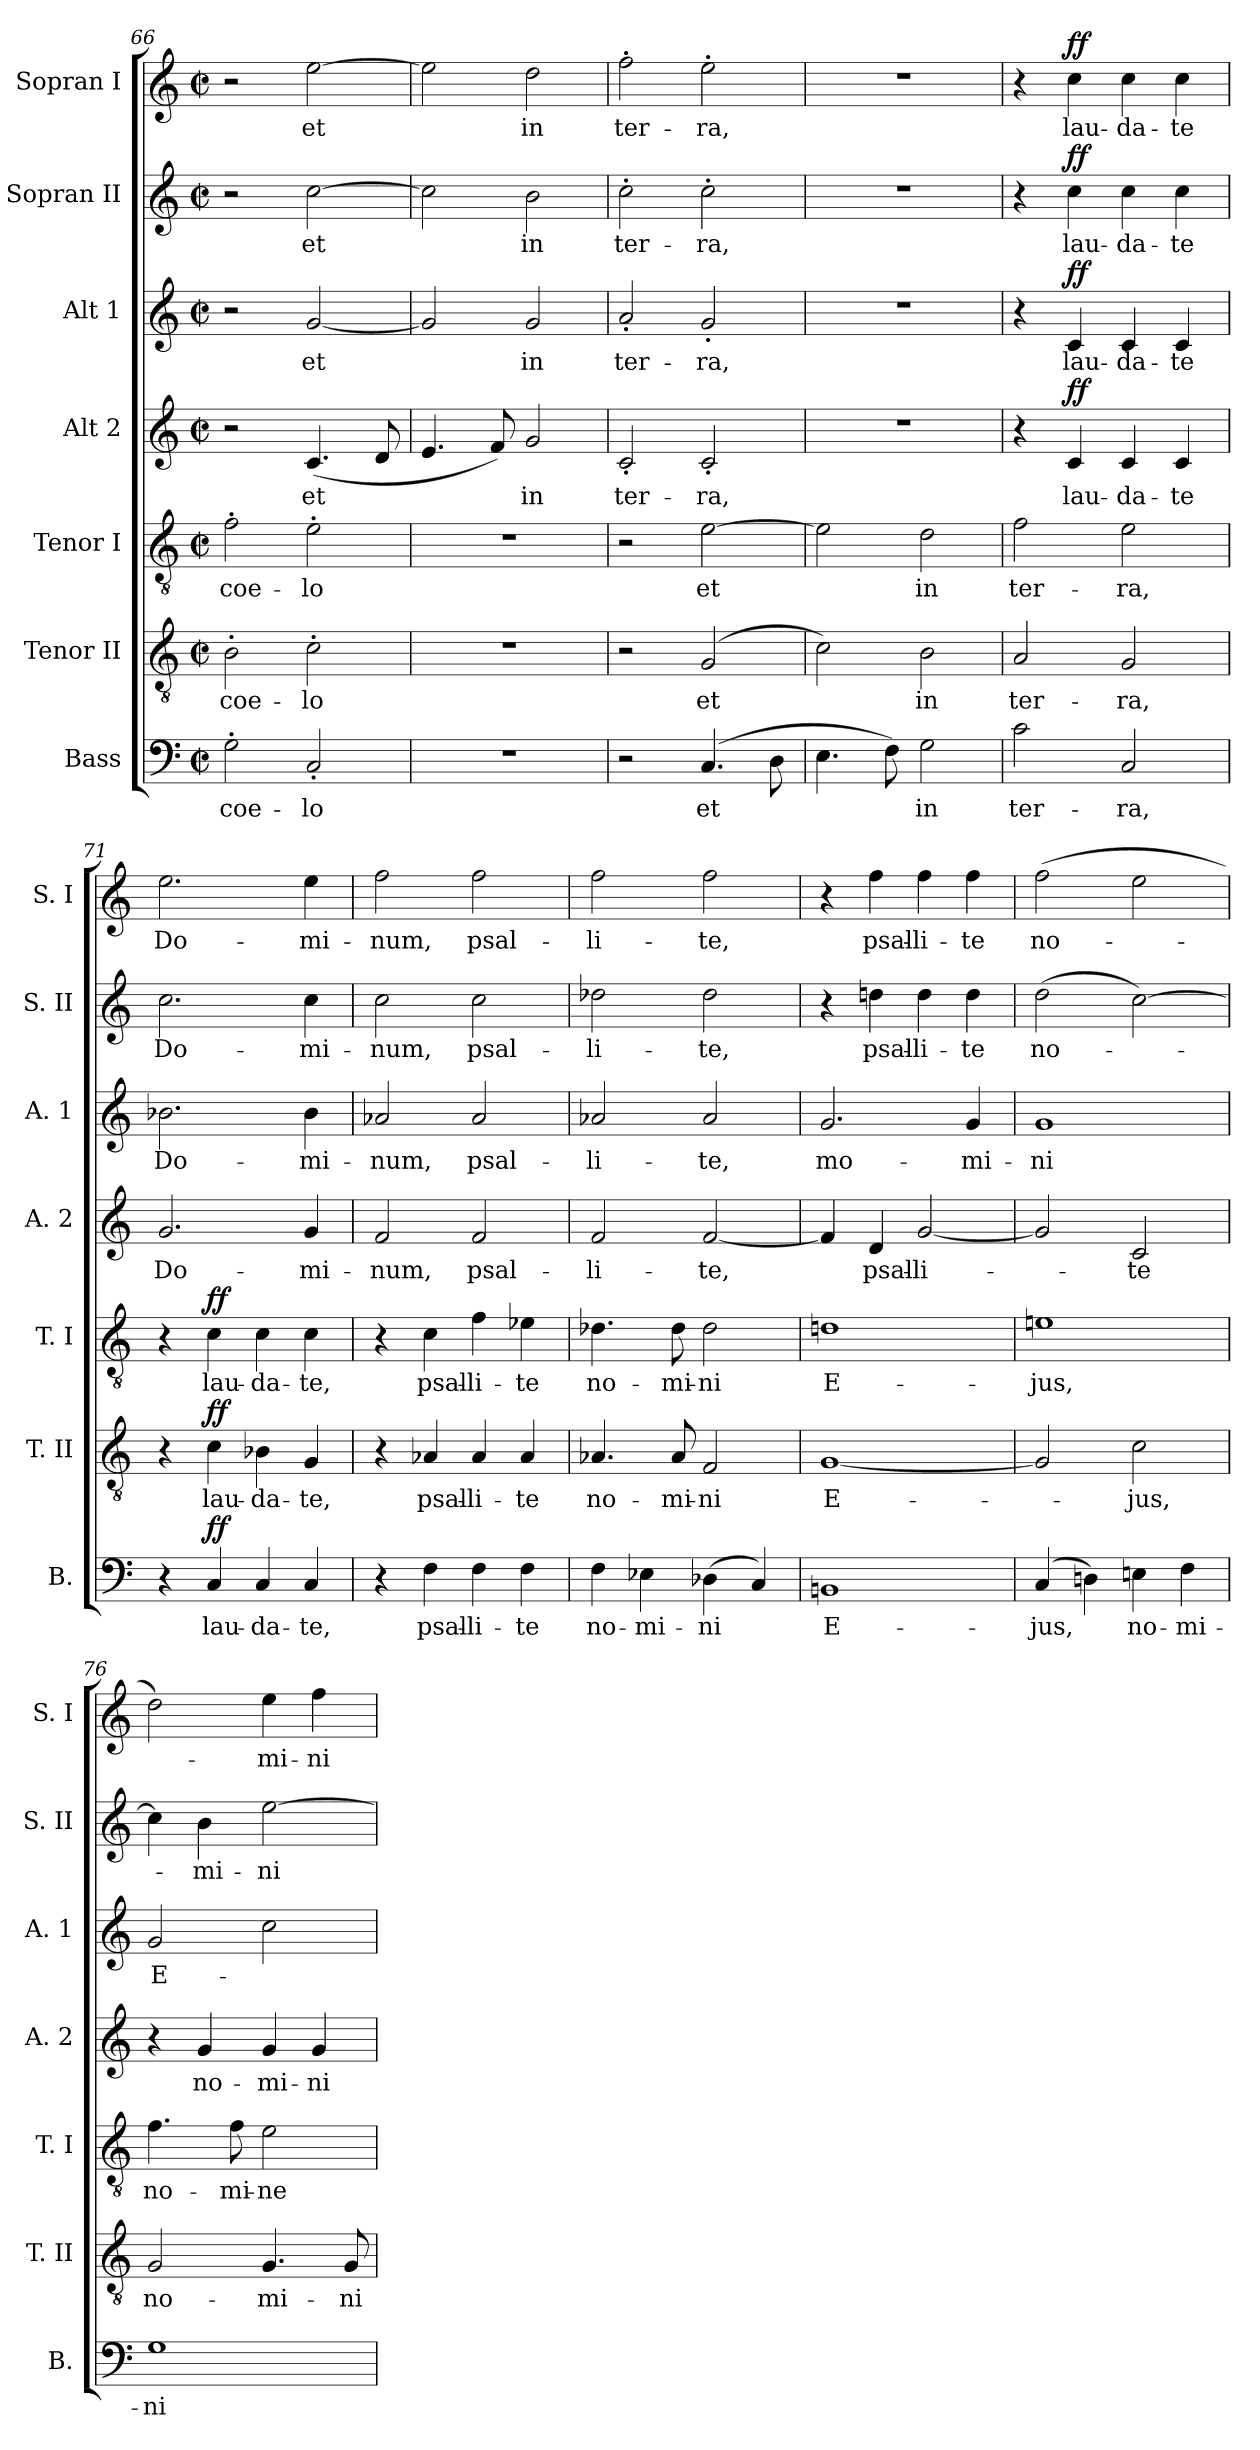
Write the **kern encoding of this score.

**kern	**text	**dynam	**kern	**text	**dynam	**kern	**text	**dynam	**kern	**text	**dynam	**kern	**text	**dynam	**kern	**text	**dynam	**kern	**text	**dynam
*part7	*part7	*part7	*part6	*part6	*part6	*part5	*part5	*part5	*part4	*part4	*part4	*part3	*part3	*part3	*part2	*part2	*part2	*part1	*part1	*part1
*staff7	*staff7	*staff7	*staff6	*staff6	*staff6	*staff5	*staff5	*staff5	*staff4	*staff4	*staff4	*staff3	*staff3	*staff3	*staff2	*staff2	*staff2	*staff1	*staff1	*staff1
*I"Bass	*	*	*I"Tenor II	*	*	*I"Tenor I	*	*	*I"Alt 2	*	*	*I"Alt 1	*	*	*I"Sopran II	*	*	*I"Sopran I	*	*
*I'B.	*	*	*I'T. II	*	*	*I'T. I	*	*	*I'A. 2	*	*	*I'A. 1	*	*	*I'S. II	*	*	*I'S. I	*	*
*clefF4	*	*	*clefGv2	*	*	*clefGv2	*	*	*clefG2	*	*	*clefG2	*	*	*clefG2	*	*	*clefG2	*	*
*k[]	*	*	*k[]	*	*	*k[]	*	*	*k[]	*	*	*k[]	*	*	*k[]	*	*	*k[]	*	*
*C:	*	*	*C:	*	*	*C:	*	*	*C:	*	*	*C:	*	*	*C:	*	*	*C:	*	*
*M2/2	*	*	*M2/2	*	*	*M2/2	*	*	*M2/2	*	*	*M2/2	*	*	*M2/2	*	*	*M2/2	*	*
*met(c|)	*	*	*met(c|)	*	*	*met(c|)	*	*	*met(c|)	*	*	*met(c|)	*	*	*met(c|)	*	*	*met(c|)	*	*
=66	=66	=66	=66	=66	=66	=66	=66	=66	=66	=66	=66	=66	=66	=66	=66	=66	=66	=66	=66	=66
!	!LO:LY:b	!	!	!LO:LY:b	!	!	!LO:LY:b	!	!	!	!	!	!	!	!	!	!	!	!	!
2G'>\	coe-	.	2B'>\	coe-	.	2f'>\	coe-	.	2r	.	.	2r	.	.	2r	.	.	2r	.	.
!	!LO:LY:b	!	!	!LO:LY:b	!	!	!LO:LY:b	!	!	!LO:LY:b	!	!	!LO:LY:b	!	!	!LO:LY:b	!	!	!LO:LY:b	!
2C'</	-lo	.	2c'>\	-lo	.	2e'>\	-lo	.	(<4.c/	et	.	[2g/	et	.	[2cc\	et	.	[2ee\	et	.
.	.	.	.	.	.	.	.	.	8d/	.	.	.	.	.	.	.	.	.	.	.
=67	=67	=67	=67	=67	=67	=67	=67	=67	=67	=67	=67	=67	=67	=67	=67	=67	=67	=67	=67	=67
1r	.	.	1r	.	.	1r	.	.	4.e/	.	.	2g/]	.	.	2cc\]	.	.	2ee\]	.	.
.	.	.	.	.	.	.	.	.	8f/)	.	.	.	.	.	.	.	.	.	.	.
!	!	!	!	!	!	!	!	!	!	!LO:LY:b	!	!	!LO:LY:b	!	!	!LO:LY:b	!	!	!LO:LY:b	!
.	.	.	.	.	.	.	.	.	2g/	in	.	2g/	in	.	2b\	in	.	2dd\	in	.
=68	=68	=68	=68	=68	=68	=68	=68	=68	=68	=68	=68	=68	=68	=68	=68	=68	=68	=68	=68	=68
!	!	!	!	!	!	!	!	!	!	!LO:LY:b	!	!	!LO:LY:b	!	!	!LO:LY:b	!	!	!LO:LY:b	!
2r	.	.	2r	.	.	2r	.	.	2c'</	ter-	.	2a'</	ter-	.	2cc'>\	ter-	.	2ff'>\	ter-	.
!	!LO:LY:b	!	!	!LO:LY:b	!	!	!LO:LY:b	!	!	!LO:LY:b	!	!	!LO:LY:b	!	!	!LO:LY:b	!	!	!LO:LY:b	!
(4.C/	et	.	(2G/	et	.	[2e\	et	.	2c'</	-ra,	.	2g'</	-ra,	.	2cc'>\	-ra,	.	2ee'>\	-ra,	.
8D\	.	.	.	.	.	.	.	.	.	.	.	.	.	.	.	.	.	.	.	.
=69	=69	=69	=69	=69	=69	=69	=69	=69	=69	=69	=69	=69	=69	=69	=69	=69	=69	=69	=69	=69
4.E\	.	.	2c\)	.	.	2e\]	.	.	1r	.	.	1r	.	.	1r	.	.	1r	.	.
8F\)	.	.	.	.	.	.	.	.	.	.	.	.	.	.	.	.	.	.	.	.
!	!LO:LY:b	!	!	!LO:LY:b	!	!	!LO:LY:b	!	!	!	!	!	!	!	!	!	!	!	!	!
2G\	in	.	2B\	in	.	2d\	in	.	.	.	.	.	.	.	.	.	.	.	.	.
!!LO:LB:g=z
=70	=70	=70	=70	=70	=70	=70	=70	=70	=70	=70	=70	=70	=70	=70	=70	=70	=70	=70	=70	=70
!	!LO:LY:b	!	!	!LO:LY:b	!	!	!LO:LY:b	!	!	!	!	!	!	!	!	!	!	!	!	!
2c\	ter-	.	2A/	ter-	.	2f\	ter-	.	4r	.	.	4r	.	.	4r	.	.	4r	.	.
!	!	!	!	!	!	!	!	!	!	!LO:LY:b	!LO:DY:a	!	!LO:LY:b	!LO:DY:a	!	!LO:LY:b	!LO:DY:a	!	!LO:LY:b	!LO:DY:a
.	.	.	.	.	.	.	.	.	4c/	lau-	ff	4c/	lau-	ff	4cc\	lau-	ff	4cc\	lau-	ff
!	!LO:LY:b	!	!	!LO:LY:b	!	!	!LO:LY:b	!	!	!LO:LY:b	!	!	!LO:LY:b	!	!	!LO:LY:b	!	!	!LO:LY:b	!
2C/	-ra,	.	2G/	-ra,	.	2e\	-ra,	.	4c/	-da-	.	4c/	-da-	.	4cc\	-da-	.	4cc\	-da-	.
!	!	!	!	!	!	!	!	!	!	!LO:LY:b	!	!	!LO:LY:b	!	!	!LO:LY:b	!	!	!LO:LY:b	!
.	.	.	.	.	.	.	.	.	4c/	-te	.	4c/	-te	.	4cc\	-te	.	4cc\	-te	.
=71	=71	=71	=71	=71	=71	=71	=71	=71	=71	=71	=71	=71	=71	=71	=71	=71	=71	=71	=71	=71
!	!	!	!	!	!	!	!	!	!	!LO:LY:b	!	!	!LO:LY:b	!	!	!LO:LY:b	!	!	!LO:LY:b	!
4r	.	.	4r	.	.	4r	.	.	2.g/	Do-	.	2.b-X\	Do-	.	2.cc\	Do-	.	2.ee\	Do-	.
!	!LO:LY:b	!LO:DY:a	!	!LO:LY:b	!LO:DY:a	!	!LO:LY:b	!LO:DY:a	!	!	!	!	!	!	!	!	!	!	!	!
4C/	lau-	ff	4c\	lau-	ff	4c\	lau-	ff	.	.	.	.	.	.	.	.	.	.	.	.
!	!LO:LY:b	!	!	!LO:LY:b	!	!	!LO:LY:b	!	!	!	!	!	!	!	!	!	!	!	!	!
4C/	-da-	.	4B-X\	-da-	.	4c\	-da-	.	.	.	.	.	.	.	.	.	.	.	.	.
!	!LO:LY:b	!	!	!LO:LY:b	!	!	!LO:LY:b	!	!	!LO:LY:b	!	!	!LO:LY:b	!	!	!LO:LY:b	!	!	!LO:LY:b	!
4C/	-te,	.	4G/	-te,	.	4c\	-te,	.	4g/	-mi-	.	4b-\	-mi-	.	4cc\	-mi-	.	4ee\	-mi-	.
=72	=72	=72	=72	=72	=72	=72	=72	=72	=72	=72	=72	=72	=72	=72	=72	=72	=72	=72	=72	=72
!	!	!	!	!	!	!	!	!	!	!LO:LY:b	!	!	!LO:LY:b	!	!	!LO:LY:b	!	!	!LO:LY:b	!
4r	.	.	4r	.	.	4r	.	.	2f/	-num,	.	2a-X/	-num,	.	2cc\	-num,	.	2ff\	-num,	.
!	!LO:LY:b	!	!	!LO:LY:b	!	!	!LO:LY:b	!	!	!	!	!	!	!	!	!	!	!	!	!
4F\	psal-	.	4A-X/	psal-	.	4c\	psal-	.	.	.	.	.	.	.	.	.	.	.	.	.
!	!LO:LY:b	!	!	!LO:LY:b	!	!	!LO:LY:b	!	!	!LO:LY:b	!	!	!LO:LY:b	!	!	!LO:LY:b	!	!	!LO:LY:b	!
4F\	-li-	.	4A-/	-li-	.	4f\	-li-	.	2f/	psal-	.	2a-/	psal-	.	2cc\	psal-	.	2ff\	psal-	.
!	!LO:LY:b	!	!	!LO:LY:b	!	!	!LO:LY:b	!	!	!	!	!	!	!	!	!	!	!	!	!
4F\	-te	.	4A-/	-te	.	4e-X\	-te	.	.	.	.	.	.	.	.	.	.	.	.	.
=73	=73	=73	=73	=73	=73	=73	=73	=73	=73	=73	=73	=73	=73	=73	=73	=73	=73	=73	=73	=73
!	!LO:LY:b	!	!	!LO:LY:b	!	!	!LO:LY:b	!	!	!LO:LY:b	!	!	!LO:LY:b	!	!	!LO:LY:b	!	!	!LO:LY:b	!
4F\	no-	.	4.A-X/	no-	.	4.d-X\	no-	.	2f/	-li-	.	2a-X/	-li-	.	2dd-X\	-li-	.	2ff\	-li-	.
!	!LO:LY:b	!	!	!	!	!	!	!	!	!	!	!	!	!	!	!	!	!	!	!
4E-X\	-mi-	.	.	.	.	.	.	.	.	.	.	.	.	.	.	.	.	.	.	.
!	!	!	!	!LO:LY:b	!	!	!LO:LY:b	!	!	!	!	!	!	!	!	!	!	!	!	!
.	.	.	8A-/	-mi-	.	8d-\	-mi-	.	.	.	.	.	.	.	.	.	.	.	.	.
!	!LO:LY:b	!	!	!LO:LY:b	!	!	!LO:LY:b	!	!	!LO:LY:b	!	!	!LO:LY:b	!	!	!LO:LY:b	!	!	!LO:LY:b	!
(>4D-X\	-ni	.	2F/	-ni	.	2d-\	-ni	.	[2f/	-te,	.	2a-/	-te,	.	2dd-\	-te,	.	2ff\	-te,	.
4C/)	.	.	.	.	.	.	.	.	.	.	.	.	.	.	.	.	.	.	.	.
=74	=74	=74	=74	=74	=74	=74	=74	=74	=74	=74	=74	=74	=74	=74	=74	=74	=74	=74	=74	=74
!	!LO:LY:b	!	!	!LO:LY:b	!	!	!LO:LY:b	!	!	!	!	!	!LO:LY:b	!	!	!	!	!	!	!
1BBn	E-	.	[1G	E-	.	1dn	E-	.	4f/]	.	.	2.g/	mo-	.	4r	.	.	4r	.	.
!	!	!	!	!	!	!	!	!	!	!LO:LY:b	!	!	!	!	!	!LO:LY:b	!	!	!LO:LY:b	!
.	.	.	.	.	.	.	.	.	4d/	psal-	.	.	.	.	4ddn\	psal-	.	4ff\	psal-	.
!	!	!	!	!	!	!	!	!	!	!LO:LY:b	!	!	!	!	!	!LO:LY:b	!	!	!LO:LY:b	!
.	.	.	.	.	.	.	.	.	[2g/	-li-	.	.	.	.	4dd\	-li-	.	4ff\	-li-	.
!	!	!	!	!	!	!	!	!	!	!	!	!	!LO:LY:b	!	!	!LO:LY:b	!	!	!LO:LY:b	!
.	.	.	.	.	.	.	.	.	.	.	.	4g/	-mi-	.	4dd\	-te	.	4ff\	-te	.
!!LO:PB:g=z
=75	=75	=75	=75	=75	=75	=75	=75	=75	=75	=75	=75	=75	=75	=75	=75	=75	=75	=75	=75	=75
!	!LO:LY:b	!	!	!	!	!	!LO:LY:b	!	!	!	!	!	!LO:LY:b	!	!	!LO:LY:b	!	!	!LO:LY:b	!
(4C/	-jus,	.	2G/]	.	.	1en	-jus,	.	2g/]	.	.	1g	-ni	.	(>2dd\	no-	.	(>2ff\	no-	.
4Dn\)	.	.	.	.	.	.	.	.	.	.	.	.	.	.	.	.	.	.	.	.
!	!LO:LY:b	!	!	!LO:LY:b	!	!	!	!	!	!LO:LY:b	!	!	!	!	!	!	!	!	!	!
4En\	no-	.	2c\	-jus,	.	.	.	.	2c/	-te	.	.	.	.	[2cc\)	.	.	2ee\	.	.
!	!LO:LY:b	!	!	!	!	!	!	!	!	!	!	!	!	!	!	!	!	!	!	!
4F\	-mi-	.	.	.	.	.	.	.	.	.	.	.	.	.	.	.	.	.	.	.
=76	=76	=76	=76	=76	=76	=76	=76	=76	=76	=76	=76	=76	=76	=76	=76	=76	=76	=76	=76	=76
!	!LO:LY:b	!	!	!LO:LY:b	!	!	!LO:LY:b	!	!	!	!	!	!LO:LY:b	!	!	!	!	!	!	!
1G	-ni	.	2G/	no-	.	4.f\	no-	.	4r	.	.	2g/	E-	.	4cc\]	.	.	2dd\)	.	.
!	!	!	!	!	!	!	!	!	!	!LO:LY:b	!	!	!	!	!	!LO:LY:b	!	!	!	!
.	.	.	.	.	.	.	.	.	4g/	no-	.	.	.	.	4b\	-mi-	.	.	.	.
!	!	!	!	!	!	!	!LO:LY:b	!	!	!	!	!	!	!	!	!	!	!	!	!
.	.	.	.	.	.	8f\	-mi-	.	.	.	.	.	.	.	.	.	.	.	.	.
!	!	!	!	!LO:LY:b	!	!	!LO:LY:b	!	!	!LO:LY:b	!	!	!	!	!	!LO:LY:b	!	!	!LO:LY:b	!
.	.	.	4.G/	-mi-	.	2e\	-ne	.	4g/	-mi-	.	2cc\	.	.	[2ee\	-ni	.	4ee\	-mi-	.
!	!	!	!	!	!	!	!	!	!	!LO:LY:b	!	!	!	!	!	!	!	!	!LO:LY:b	!
.	.	.	.	.	.	.	.	.	4g/	-ni	.	.	.	.	.	.	.	4ff\	-ni	.
!	!	!	!	!LO:LY:b	!	!	!	!	!	!	!	!	!	!	!	!	!	!	!	!
.	.	.	8G/	-ni	.	.	.	.	.	.	.	.	.	.	.	.	.	.	.	.
=	=	=	=	=	=	=	=	=	=	=	=	=	=	=	=	=	=	=	=	=
*-	*-	*-	*-	*-	*-	*-	*-	*-	*-	*-	*-	*-	*-	*-	*-	*-	*-	*-	*-	*-
